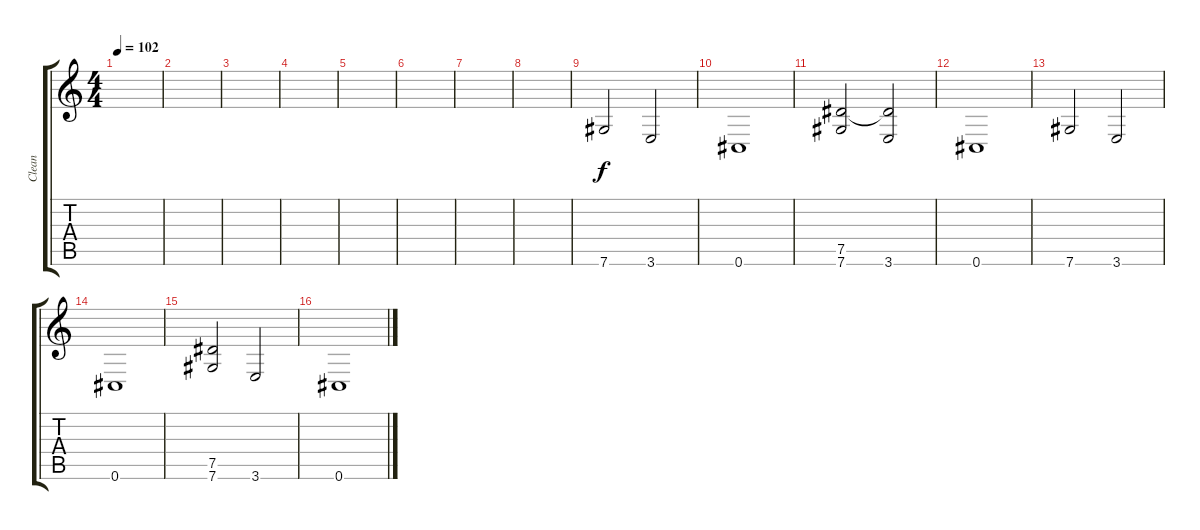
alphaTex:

\track ("Clean" "Clean") {instrument electricguitarjazz}
\staff {score tabs}
\tuning (Eb4 Bb3 Gb3 Db3 Ab2 Db2) {hide}
\ts (4 4)
\tempo 102
\clef g2
\ks c
|
|
|
|
|
|
|
|
7.6.2 3.6.2 |
0.6.1 |
(7.5 7.6).2 (7.5{t} 3.6).2 |
0.6.1 |
7.6.2 3.6.2 |
0.6.1 |
(7.5 7.6).2 3.6.2 |
0.6.1
